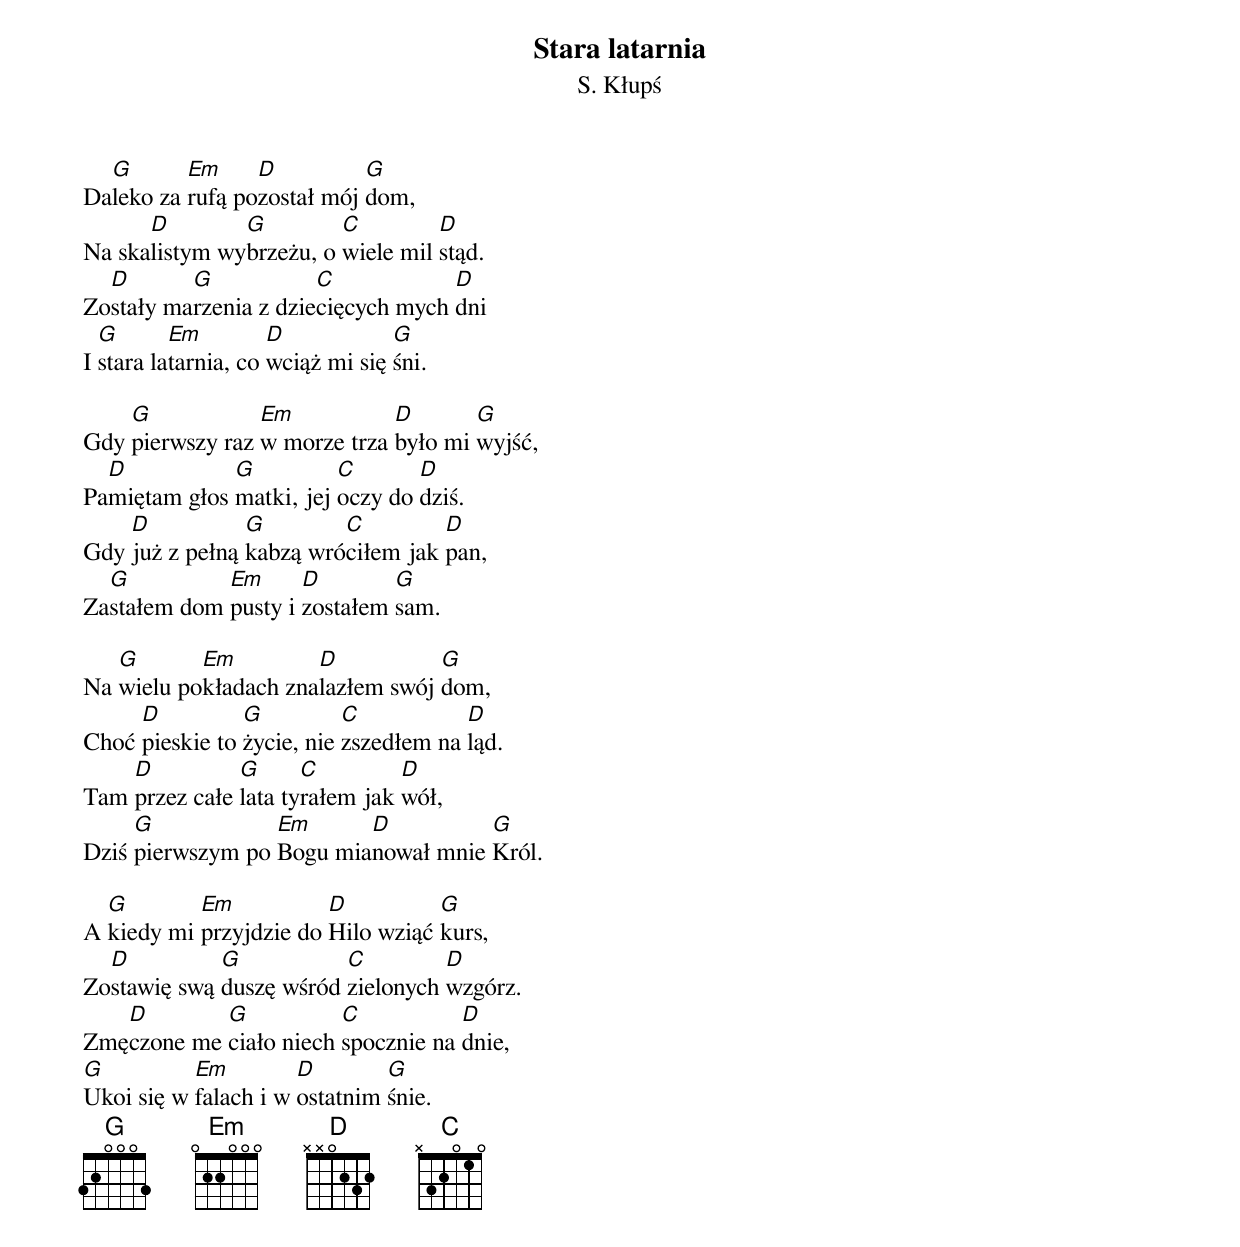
{t:Stara latarnia}
{st:S. Kłupś}
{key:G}

Da[G]leko za [Em]rufą po[D]został mój [G]dom,
Na ska[D]listym wy[G]brzeżu, o [C]wiele mil [D]stąd.
Zo[D]stały ma[G]rzenia z dzie[C]cięcych mych [D]dni
I [G]stara la[Em]tarnia, co [D]wciąż mi się [G]śni.

Gdy [G]pierwszy raz [Em]w morze trza [D]było mi [G]wyjść,
Pa[D]miętam głos [G]matki, jej [C]oczy do [D]dziś.
Gdy [D]już z pełną [G]kabzą wró[C]ciłem jak [D]pan,
Za[G]stałem dom [Em]pusty i [D]zostałem [G]sam.

Na [G]wielu po[Em]kładach zna[D]lazłem swój [G]dom,
Choć [D]pieskie to [G]życie, nie [C]zszedłem na [D]ląd.
Tam [D]przez całe [G]lata ty[C]rałem jak [D]wół,
Dziś [G]pierwszym po [Em]Bogu mia[D]nował mnie [G]Król.

A [G]kiedy mi [Em]przyjdzie do [D]Hilo wziąć [G]kurs,
Zo[D]stawię swą [G]duszę wśród [C]zielonych [D]wzgórz.
Zmę[D]czone me [G]ciało niech [C]spocznie na [D]dnie,
[G]Ukoi się w [Em]falach i w [D]ostatnim [G]śnie.
